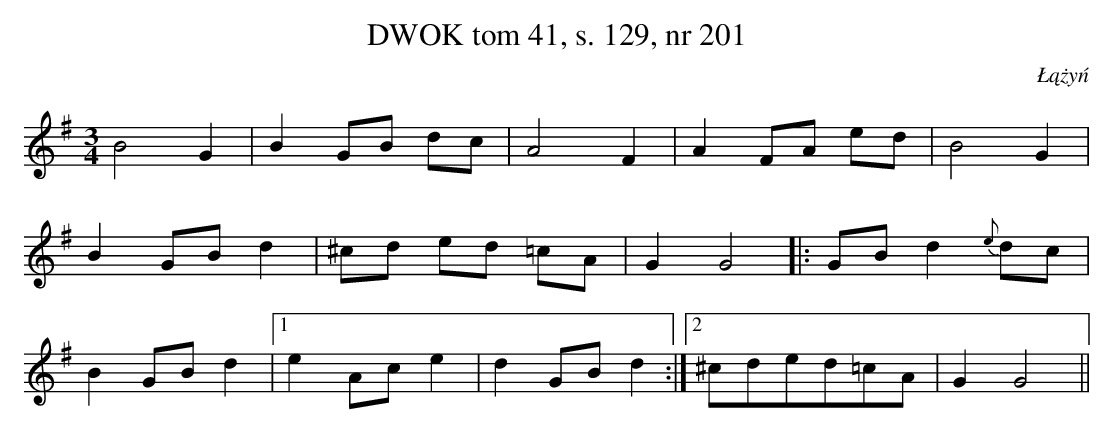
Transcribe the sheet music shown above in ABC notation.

X:1
T:DWOK tom 41, s. 129, nr 201
O:Łążyń
L:1/16
M:3/4
K:G
B8 G4|B4 G2B2 d2c2|A8 F4|A4 F2A2 e2d2|B8 G4|
B4 G2B2 d4|^c2d2 e2d2 =c2A2|G4 G8|:G2B2 d4 {e }d2c2|
B4 G2B2 d4| [1e4 A2c2 e4|d4 G2B2 d4:|[2^c2d2e2d2=c2A2|G4G8||
